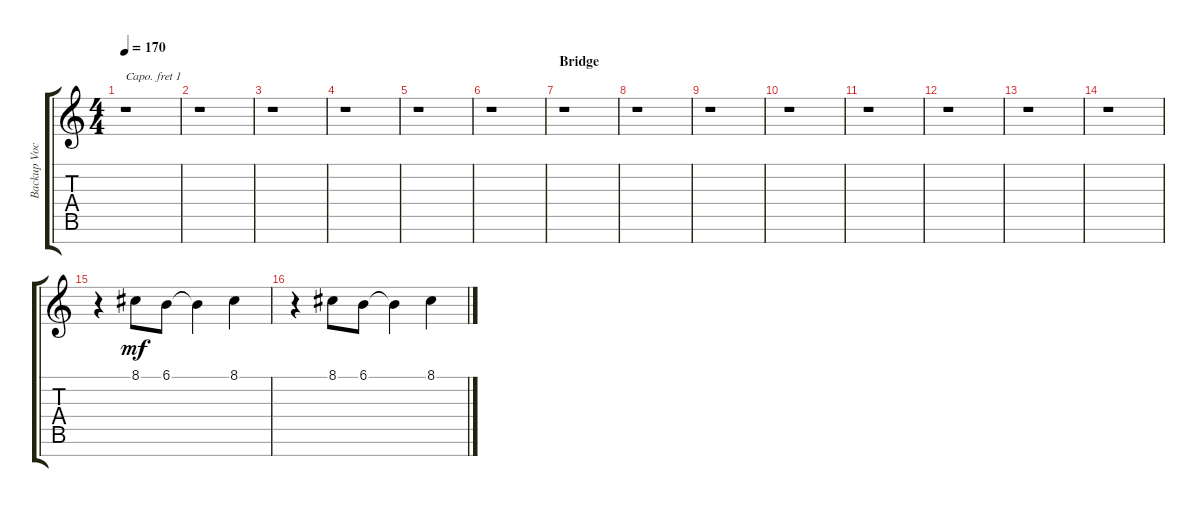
\track ("Backup Vocals - Sebastien Lefebre" "Backup Voc") {instrument synthbrass1}
\staff {score tabs}
\capo 1
\tuning (E4 B3 G3 D3 A2 E2 B1) {hide}
\ts (4 4)
\tempo 170
\clef g2
\ks c
r.1{dy mf} |
r.1 |
r.1 |
r.1 |
r.1 |
r.1 |
\section ("" "Bridge")
r.1 |
r.1 |
r.1 |
r.1 |
r.1 |
r.1 |
r.1 |
r.1 |
r.4 8.1.8 6.1.8 6.1{t}.4 8.1.4 |
r.4 8.1.8 6.1.8 6.1{t}.4 8.1.4
